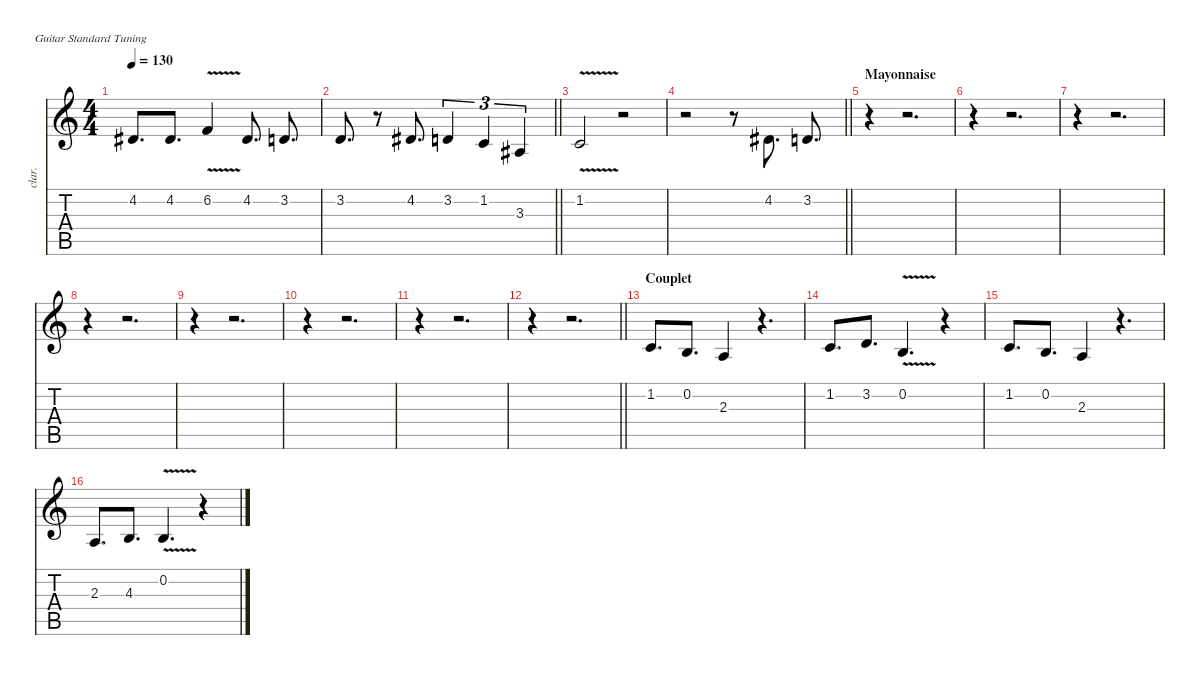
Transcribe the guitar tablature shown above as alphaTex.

\defaultSystemsLayout 4
\hideDynamics
\bracketExtendMode nobrackets
\otherSystemsTrackNameOrientation horizontal
\track ("Chant" "clar.") {mute instrument clarinet}
\staff {score tabs}
\tuning (E4 B3 G3 D3 A2 E2)
\ts (4 4)
\tempo 130
\clef g2
\ks c
4.2{acc #}.8{d dy f beam Up} 4.2{acc #}.8{d beam Up} 6.2{v}.4{beam Up} 4.2{acc #}.8{d beam Up} 3.2.8{d beam Up} |
\barLineRight lightlight
3.2.8{d beam Up} r.8{beam Up} 4.2{acc #}.8{d beam Up} 3.2.4{tu (3 2) beam Up} 1.2.4{tu (3 2) beam Up} 3.3{acc #}.4{tu (3 2) beam Up} |
1.2{v}.2{beam Up} r.2{beam Up} |
\barLineRight lightlight
r.2{beam Down} r.8{beam Down} 4.2{acc #}.8{d beam Up} 3.2.8{d beam Up} |
\section ("" "Mayonnaise")
r.4{beam Down} r.2{d beam Down} |
r.4{beam Down} r.2{d beam Down} |
r.4{beam Down} r.2{d beam Down} |
r.4{beam Down} r.2{d beam Down} |
r.4{beam Down} r.2{d beam Down} |
r.4{beam Down} r.2{d beam Down} |
r.4{beam Down} r.2{d beam Down} |
\barLineRight lightlight
r.4{beam Down} r.2{d beam Down} |
\section ("" "Couplet")
1.2.8{d beam Up} 0.2.8{d beam Up} 2.3.4{beam Up} r.4{d beam Up} |
1.2.8{d beam Up} 3.2.8{d beam Up} 0.2{v}.4{d beam Up} r.4{beam Up} |
1.2.8{d beam Up} 0.2.8{d beam Up} 2.3.4{beam Up} r.4{d beam Up} |
2.3.8{d beam Up} 4.3.8{d beam Up} 0.2{v}.4{d beam Up} r.4{beam Up}
